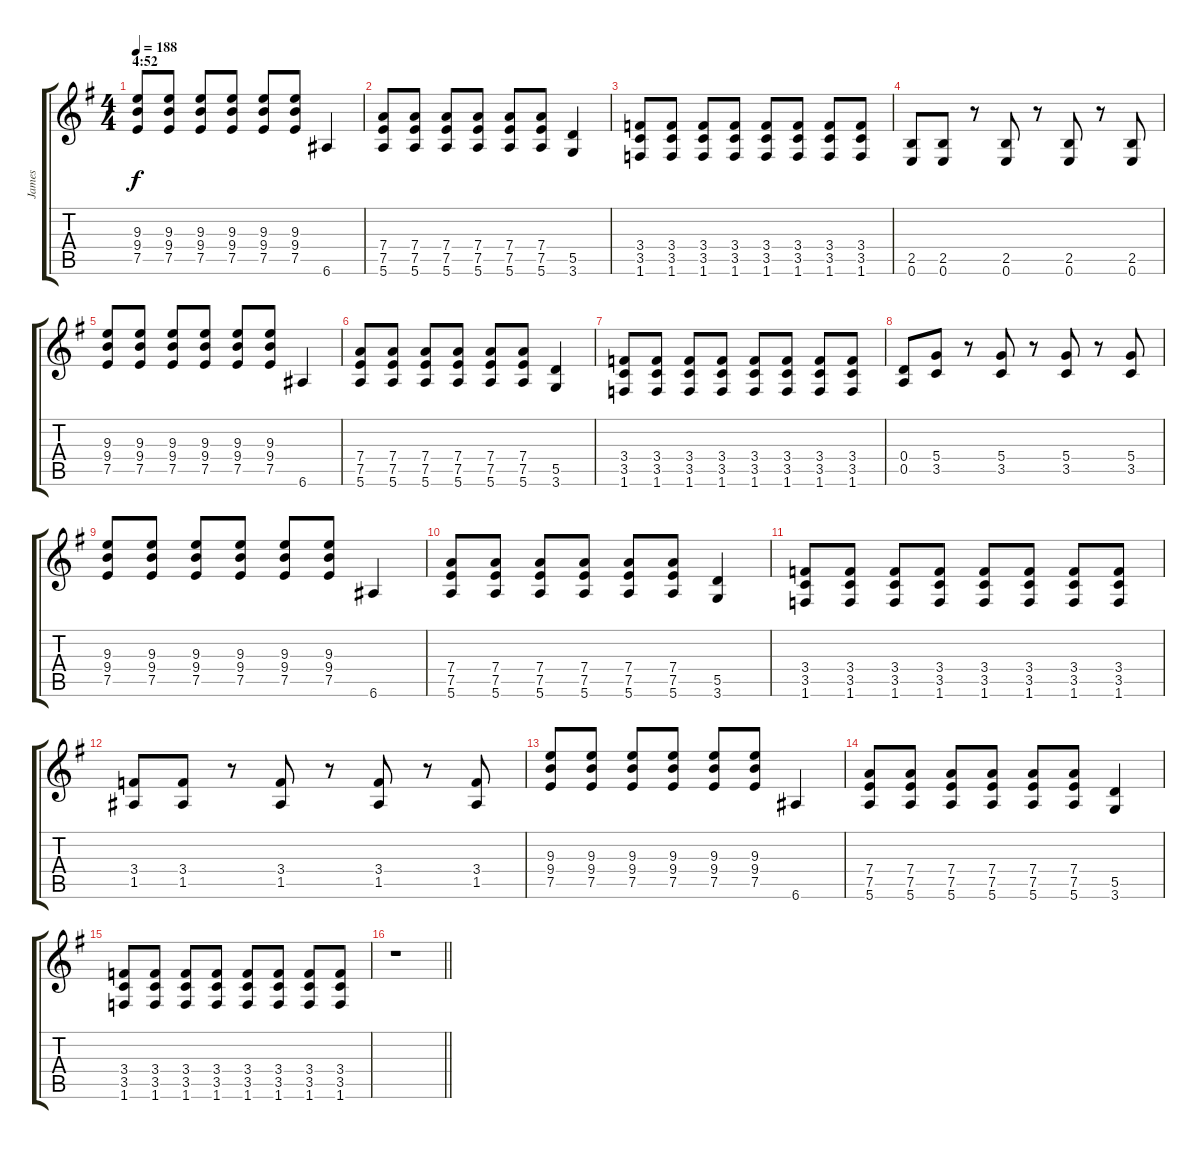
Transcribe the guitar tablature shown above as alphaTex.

\track ("James" "James") {instrument distortionguitar}
\staff {score tabs}
\tuning (E4 B3 G3 D3 A2 E2) {hide}
\ts (4 4)
\section ("" "4:52")
\tempo 188
\clef g2
\ks eminor
(9.3 9.4 7.5).8{dy f} (9.3 9.4 7.5).8 (9.3 9.4 7.5).8 (9.3 9.4 7.5).8 (9.3 9.4 7.5).8 (9.3 9.4 7.5).8 6.6.4 |
(7.4 7.5 5.6).8 (7.4 7.5 5.6).8 (7.4 7.5 5.6).8 (7.4 7.5 5.6).8 (7.4 7.5 5.6).8 (7.4 7.5 5.6).8 (5.5 3.6).4 |
(3.4 3.5 1.6).8 (3.4 3.5 1.6).8 (3.4 3.5 1.6).8 (3.4 3.5 1.6).8 (3.4 3.5 1.6).8 (3.4 3.5 1.6).8 (3.4 3.5 1.6).8 (3.4 3.5 1.6).8 |
(2.5 0.6).8 (2.5 0.6).8 r.8 (2.5 0.6).8 r.8 (2.5 0.6).8 r.8 (2.5 0.6).8 |
(9.3 9.4 7.5).8 (9.3 9.4 7.5).8 (9.3 9.4 7.5).8 (9.3 9.4 7.5).8 (9.3 9.4 7.5).8 (9.3 9.4 7.5).8 6.6.4 |
(7.4 7.5 5.6).8 (7.4 7.5 5.6).8 (7.4 7.5 5.6).8 (7.4 7.5 5.6).8 (7.4 7.5 5.6).8 (7.4 7.5 5.6).8 (5.5 3.6).4 |
(3.4 3.5 1.6).8 (3.4 3.5 1.6).8 (3.4 3.5 1.6).8 (3.4 3.5 1.6).8 (3.4 3.5 1.6).8 (3.4 3.5 1.6).8 (3.4 3.5 1.6).8 (3.4 3.5 1.6).8 |
(0.4 0.5).8 (5.4 3.5).8 r.8 (5.4 3.5).8 r.8 (5.4 3.5).8 r.8 (5.4 3.5).8 |
(9.3 9.4 7.5).8 (9.3 9.4 7.5).8 (9.3 9.4 7.5).8 (9.3 9.4 7.5).8 (9.3 9.4 7.5).8 (9.3 9.4 7.5).8 6.6.4 |
(7.4 7.5 5.6).8 (7.4 7.5 5.6).8 (7.4 7.5 5.6).8 (7.4 7.5 5.6).8 (7.4 7.5 5.6).8 (7.4 7.5 5.6).8 (5.5 3.6).4 |
(3.4 3.5 1.6).8 (3.4 3.5 1.6).8 (3.4 3.5 1.6).8 (3.4 3.5 1.6).8 (3.4 3.5 1.6).8 (3.4 3.5 1.6).8 (3.4 3.5 1.6).8 (3.4 3.5 1.6).8 |
(3.4 1.5).8 (3.4 1.5).8 r.8 (3.4 1.5).8 r.8 (3.4 1.5).8 r.8 (3.4 1.5).8 |
(9.3 9.4 7.5).8 (9.3 9.4 7.5).8 (9.3 9.4 7.5).8 (9.3 9.4 7.5).8 (9.3 9.4 7.5).8 (9.3 9.4 7.5).8 6.6.4 |
(7.4 7.5 5.6).8 (7.4 7.5 5.6).8 (7.4 7.5 5.6).8 (7.4 7.5 5.6).8 (7.4 7.5 5.6).8 (7.4 7.5 5.6).8 (5.5 3.6).4 |
(3.4 3.5 1.6).8 (3.4 3.5 1.6).8 (3.4 3.5 1.6).8 (3.4 3.5 1.6).8 (3.4 3.5 1.6).8 (3.4 3.5 1.6).8 (3.4 3.5 1.6).8 (3.4 3.5 1.6).8 |
\barLineRight lightlight
r.1
